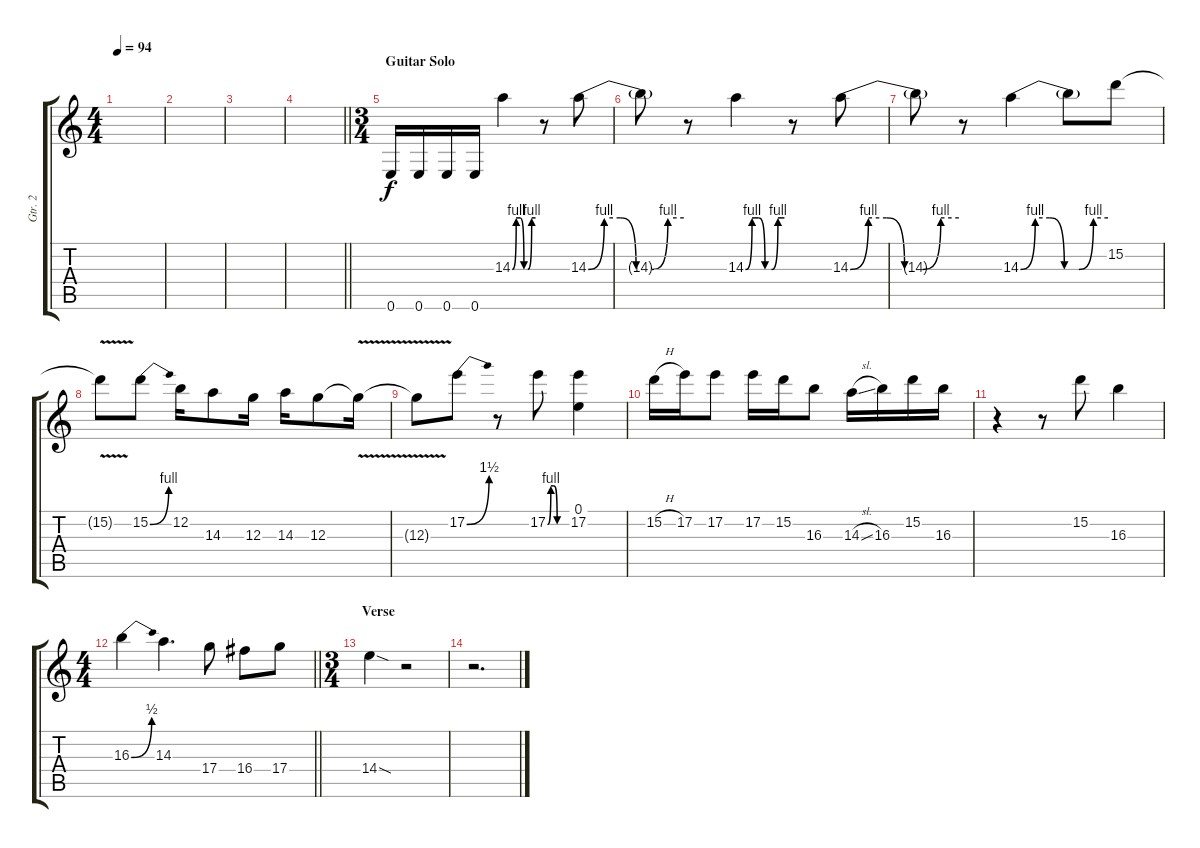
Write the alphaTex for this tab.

\track ("Gtr. 2" "Gtr. 2") {instrument overdrivenguitar}
\staff {score tabs}
\tuning (E4 B3 G3 D3 A2 E2) {hide}
\ts (4 4)
\tempo 94
\clef g2
\ks c
|
|
|
\barLineRight lightlight
|
\ts (3 4)
\section ("" "Guitar Solo")
0.6.16 0.6.16 0.6.16 0.6.16 14.3{be (custom 0 0 10 4 20 4 30 0 40 0 50 4 60 4)}.4 r.8 14.3{be (custom 0 0 10 4 20 4 30 0 40 0 50 4 60 4)}.8 |
14.3{t}.8 r.8 14.3{be (custom 0 0 10 4 20 4 30 0 40 0 50 4 60 4)}.4 r.8 14.3{be (custom 0 0 10 4 20 4 30 0 40 0 50 4 60 4)}.8 |
14.3{t}.8 r.8 14.3{be (custom 0 0 10 4 20 4 30 0 40 0 50 4 60 4)}.4 14.3{t}.8 15.2.8 |
15.2{v t}.8 15.2{be (bend 0 0 60 4)}.8 12.2.16 14.3.8 12.3.16 14.3.16 12.3.8 12.3{v t}.16 |
12.3{t}.8 17.2{be (bend 0 0 60 6)}.8 r.8 17.2{be (custom 0 0 10 4 20 4 30 0 60 0)}.8 (0.1 17.2).4 |
15.2{h}.16 17.2.16 17.2.8 17.2.16 15.2.16 16.3.8 14.3{sl}.16 16.3.16 15.2.16 16.3.16 |
r.4 r.8 15.2.8 16.3.4 |
\ts (4 4)
\barLineRight lightlight
16.3{be (bend 0 0 60 2)}.4 14.3.4{d} 17.4.8 16.4.8 17.4.8 |
\ts (3 4)
\section ("" "Verse")
14.4{sod}.4 r.2 |
r.2{d}
